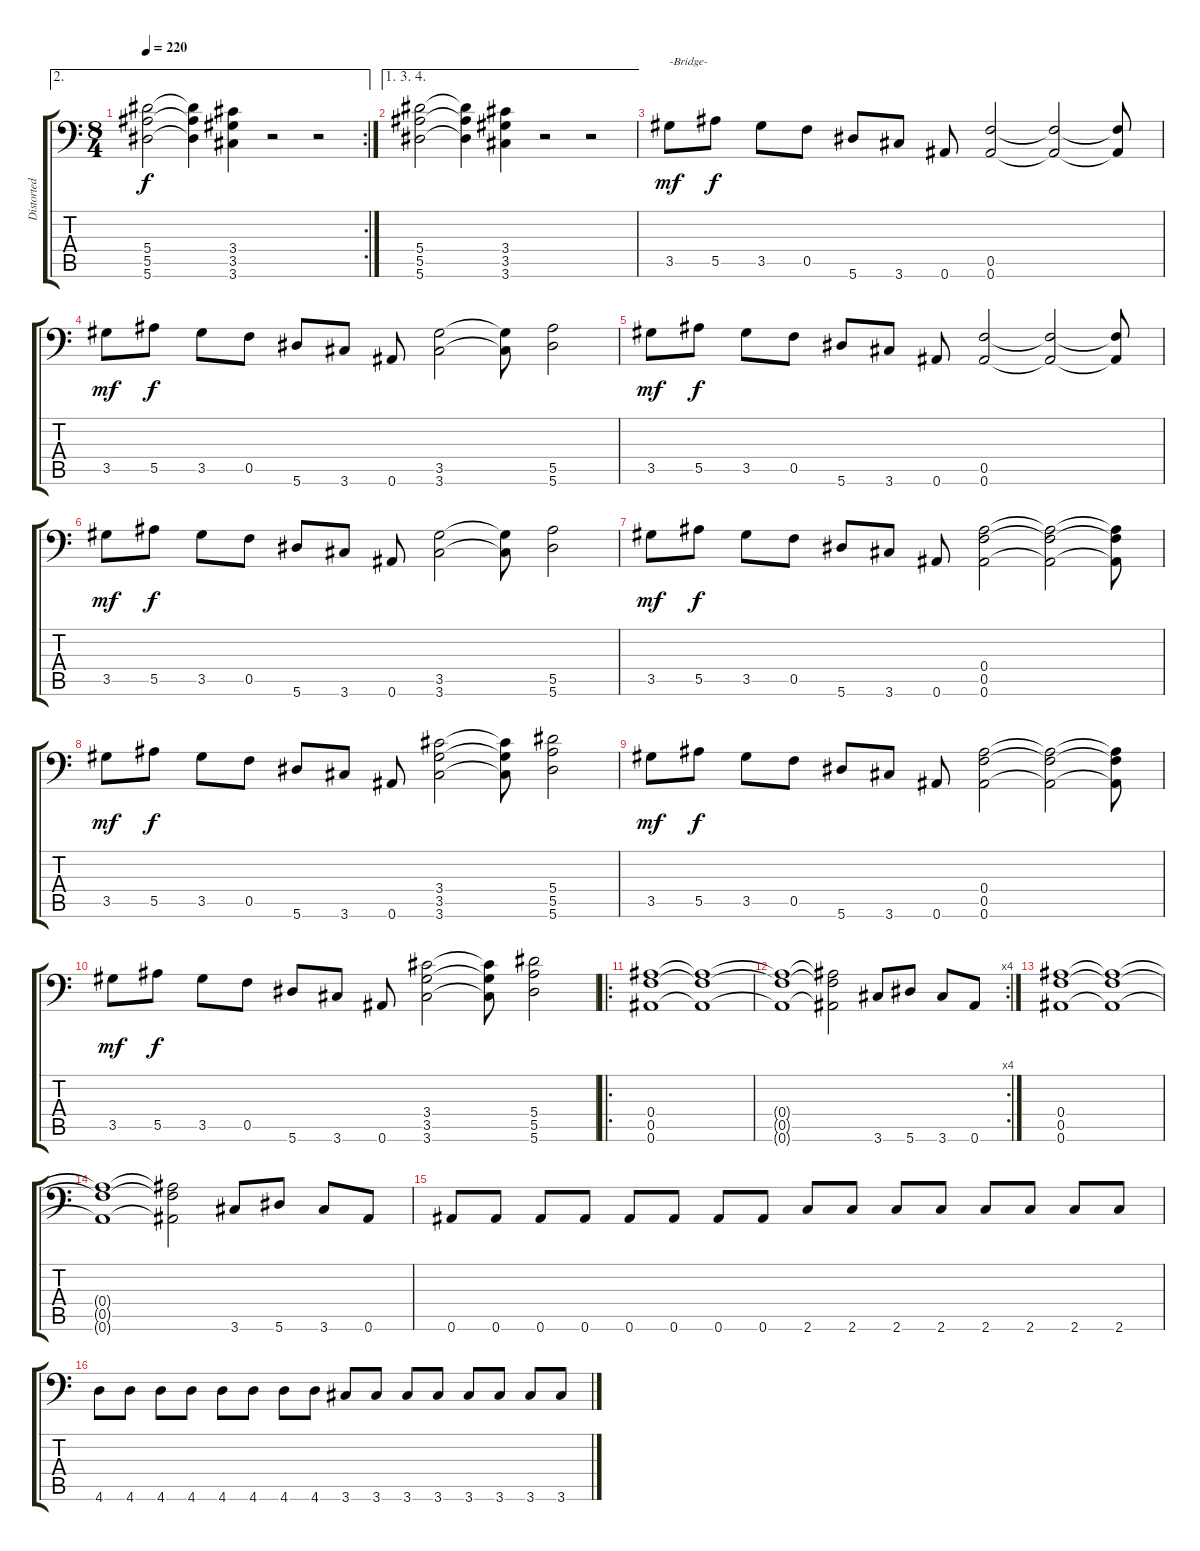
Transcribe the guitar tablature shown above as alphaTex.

\track ("Distorted" "Distorted") {instrument distortionguitar}
\staff {score tabs}
\tuning (C4 G3 Eb3 Bb2 F2 Bb1) {hide}
\ae 2
\rc 2
\ts (8 4)
\tempo 220
\clef f4
\ks c
(5.4 5.5 5.6).2{dy f} (5.4{t} 5.5{t} 5.6{t}).4 (3.4 3.5 3.6).4 r.2 r.2 |
\ae (1 3 4)
(5.4 5.5 5.6).2 (5.4{t} 5.5{t} 5.6{t}).4 (3.4 3.5 3.6).4 r.2 r.2 |
3.5.8{txt "-Bridge-" dy mf} 5.5.8{dy f} 3.5.8 0.5.8 5.6.8 3.6.8 0.6.8 (0.5 0.6).2 (0.5{t} 0.6{t}).2 (0.5{t} 0.6{t}).8 |
3.5.8{dy mf} 5.5.8{dy f} 3.5.8 0.5.8 5.6.8 3.6.8 0.6.8 (3.5 3.6).2 (3.5{t} 3.6{t}).8 (5.5 5.6).2 |
3.5.8{dy mf} 5.5.8{dy f} 3.5.8 0.5.8 5.6.8 3.6.8 0.6.8 (0.5 0.6).2 (0.5{t} 0.6{t}).2 (0.5{t} 0.6{t}).8 |
3.5.8{dy mf} 5.5.8{dy f} 3.5.8 0.5.8 5.6.8 3.6.8 0.6.8 (3.5 3.6).2 (3.5{t} 3.6{t}).8 (5.5 5.6).2 |
3.5.8{dy mf} 5.5.8{dy f} 3.5.8 0.5.8 5.6.8 3.6.8 0.6.8 (0.4 0.5 0.6).2 (0.4{t} 0.5{t} 0.6{t}).2 (0.4{t} 0.5{t} 0.6{t}).8 |
3.5.8{dy mf} 5.5.8{dy f} 3.5.8 0.5.8 5.6.8 3.6.8 0.6.8 (3.4 3.5 3.6).2 (3.4{t} 3.5{t} 3.6{t}).8 (5.4 5.5 5.6).2 |
3.5.8{dy mf} 5.5.8{dy f} 3.5.8 0.5.8 5.6.8 3.6.8 0.6.8 (0.4 0.5 0.6).2 (0.4{t} 0.5{t} 0.6{t}).2 (0.4{t} 0.5{t} 0.6{t}).8 |
3.5.8{dy mf} 5.5.8{dy f} 3.5.8 0.5.8 5.6.8 3.6.8 0.6.8 (3.4 3.5 3.6).2 (3.4{t} 3.5{t} 3.6{t}).8 (5.4 5.5 5.6).2 |
\ro
(0.4 0.5 0.6).1 (0.4{t} 0.5{t} 0.6{t}).1 |
\rc 4
(0.4{t} 0.5{t} 0.6{t}).1 (0.4{t} 0.5{t} 0.6{t}).2 3.6.8 5.6.8 3.6.8 0.6.8 |
(0.4 0.5 0.6).1 (0.4{t} 0.5{t} 0.6{t}).1 |
(0.4{t} 0.5{t} 0.6{t}).1 (0.4{t} 0.5{t} 0.6{t}).2 3.6.8 5.6.8 3.6.8 0.6.8 |
0.6.8 0.6.8 0.6.8 0.6.8 0.6.8 0.6.8 0.6.8 0.6.8 2.6.8 2.6.8 2.6.8 2.6.8 2.6.8 2.6.8 2.6.8 2.6.8 |
4.6.8 4.6.8 4.6.8 4.6.8 4.6.8 4.6.8 4.6.8 4.6.8 3.6.8 3.6.8 3.6.8 3.6.8 3.6.8 3.6.8 3.6.8 3.6.8
